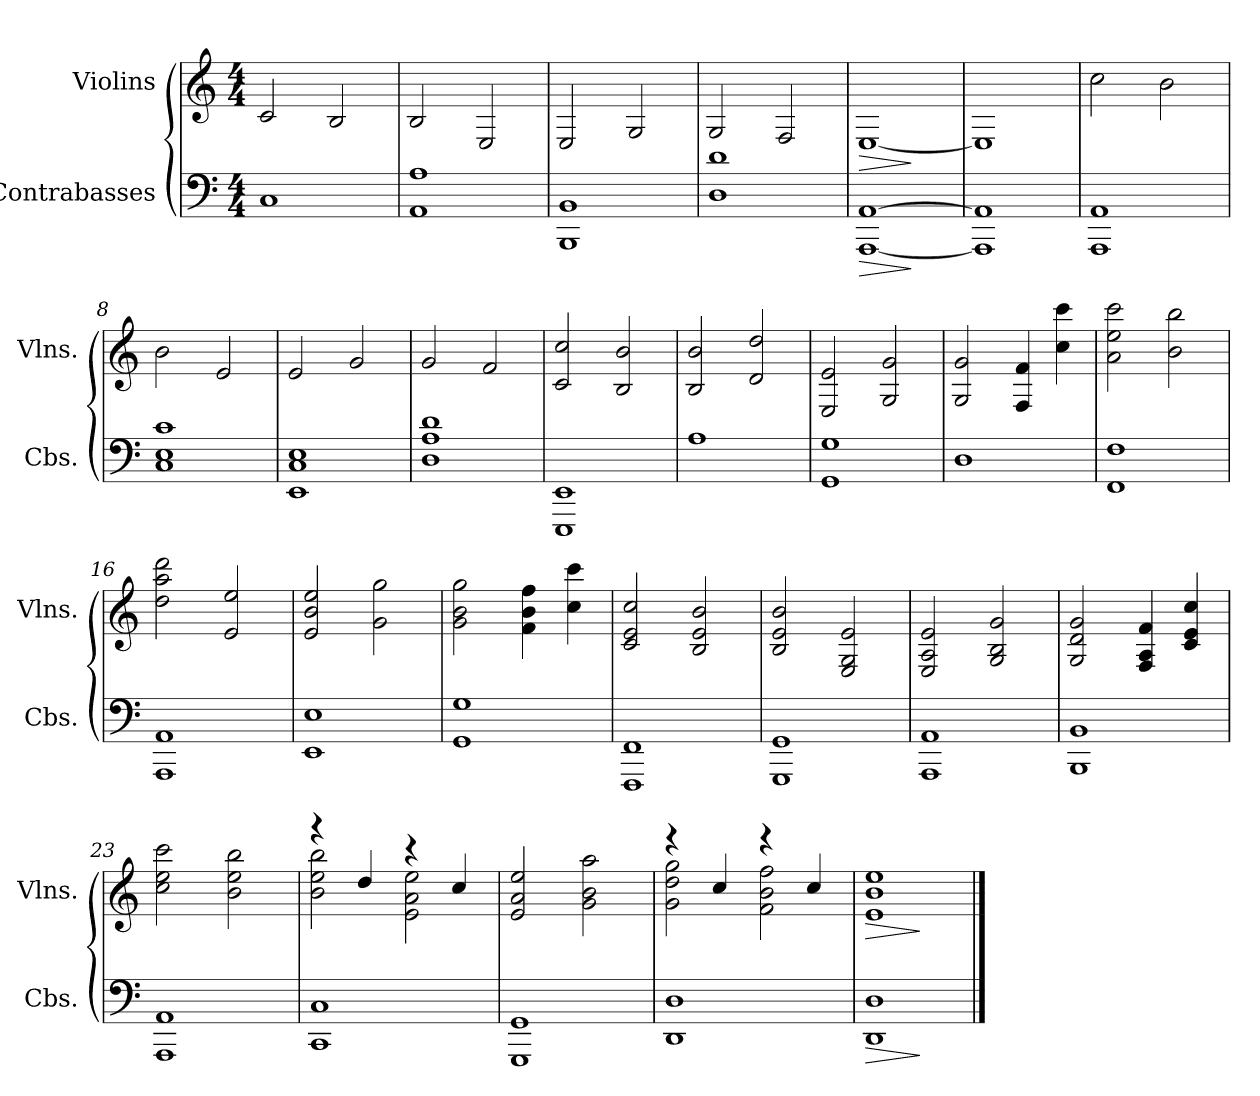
**kern	**dynam	**kern	**dynam
*part2	*part2	*part1	*part1
*staff2	*staff2	*staff1	*staff1
*I"Contrabasses	*	*I"Violins	*
*I'Cbs.	*	*I'Vlns.	*
*clefF4	*	*clefG2	*
*ITrd7c12	*	*	*
*k[]	*	*k[]	*
*M4/4	*	*M4/4	*
*MM73	*	*MM73	*
=1	=1	=1	=1
1CC	.	2c/	.
.	.	2B/	.
=2	=2	=2	=2
1AAA 1AA	.	2B/	.
.	.	2E/	.
=3	=3	=3	=3
1BBBB 1BBB	.	2E/	.
.	.	2G/	.
=4	=4	=4	=4
1DD 1D	.	2G/	.
.	.	2F/	.
=5	=5	=5	=5
!	!LO:HP:b	!	!LO:HP:b
[1AAAA [1AAA	>	[1E	>
.	]	.	]
=6	=6	=6	=6
1AAAA] 1AAA]	.	1E]	.
=7	=7	=7	=7
1AAAA 1AAA	.	2cc\	.
.	.	2b\	.
=8	=8	=8	=8
1CC 1EE 1C	.	2b\	.
.	.	2e/	.
=9	=9	=9	=9
1EEE 1CC 1EE	.	2e/	.
.	.	2g/	.
=10	=10	=10	=10
1DD 1AA 1D	.	2g/	.
.	.	2f/	.
=11	=11	=11	=11
1EEEE 1EEE	.	2c/ 2cc/	.
.	.	2B/ 2b/	.
=12	=12	=12	=12
1AA	.	2B/ 2b/	.
.	.	2d/ 2dd/	.
=13	=13	=13	=13
1GGG 1GG	.	2E/ 2e/	.
.	.	2G/ 2g/	.
!!LO:LB:g=z
=14	=14	=14	=14
1DD	.	2G/ 2g/	.
.	.	4F/ 4f/	.
.	.	4cc\ 4ccc\	.
=15	=15	=15	=15
1FFF 1FF	.	2a\ 2ee\ 2ccc\	.
.	.	2b\ 2bb\	.
=16	=16	=16	=16
1AAAA 1AAA	.	2dd\ 2aa\ 2ddd\	.
.	.	2e/ 2ee/	.
=17	=17	=17	=17
1EEE 1EE	.	2e/ 2b/ 2ee/	.
.	.	2g\ 2gg\	.
=18	=18	=18	=18
1GGG 1GG	.	2g\ 2b\ 2gg\	.
.	.	4f\ 4b\ 4ff\	.
.	.	4cc\ 4ccc\	.
=19	=19	=19	=19
1FFFF 1FFF	.	2c/ 2e/ 2cc/	.
.	.	2B/ 2e/ 2b/	.
=20	=20	=20	=20
1GGGG 1GGG	.	2B/ 2e/ 2b/	.
.	.	2E/ 2G/ 2e/	.
=21	=21	=21	=21
1AAAA 1AAA	.	2E/ 2A/ 2e/	.
.	.	2G/ 2B/ 2g/	.
=22	=22	=22	=22
1BBBB 1BBB	.	2G/ 2d/ 2g/	.
.	.	4F/ 4A/ 4f/	.
.	.	4c/ 4e/ 4cc/	.
=23	=23	=23	=23
1AAAA 1AAA	.	2cc\ 2ee\ 2ccc\	.
.	.	2b\ 2ee\ 2bb\	.
=24	=24	=24	=24
*	*	*^	*
1CCC 1CC	.	4r	2b\ 2ee\ 2bb\	.
.	.	4dd/	.	.
.	.	4r	2e\ 2a\ 2ee\	.
.	.	4cc/	.	.
*	*	*v	*v	*
=25	=25	=25	=25
1GGGG 1GGG	.	2e/ 2a/ 2ee/	.
.	.	2g\ 2b\ 2aa\	.
!!LO:LB:g=z
=26	=26	=26	=26
*	*	*^	*
1DDD 1DD	.	4r	2g\ 2dd\ 2gg\	.
.	.	4cc/	.	.
.	.	4r	2f\ 2b\ 2ff\	.
.	.	4cc/	.	.
*	*	*v	*v	*
=27	=27	=27	=27
!	!LO:HP:b	!	!LO:HP:b
1DDD 1DD	>	1e 1b 1ee	>
.	]	.	]
==	==	==	==
*-	*-	*-	*-
